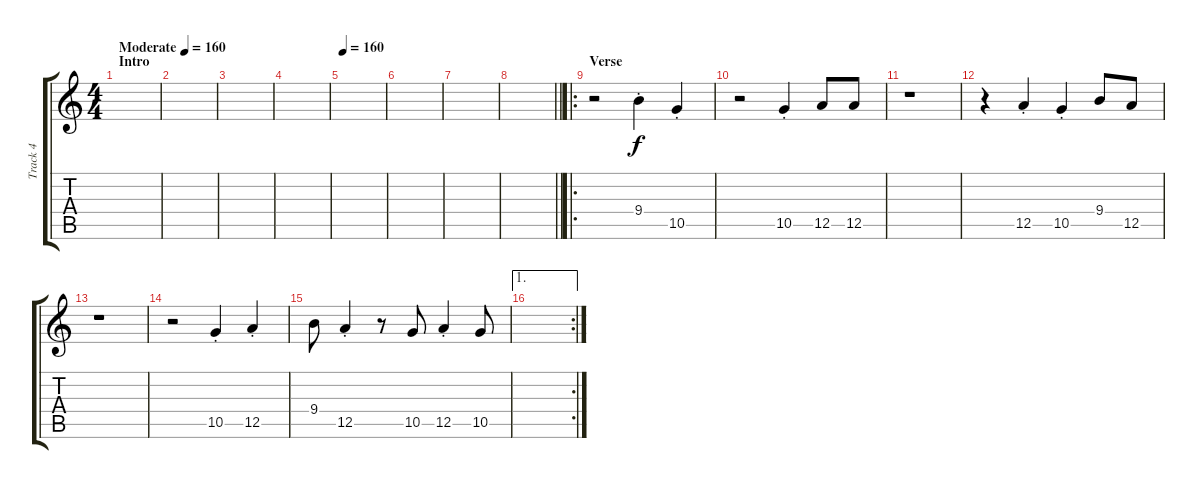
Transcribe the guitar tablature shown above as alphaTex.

\track ("Track 4" "Track 4") {instrument acousticguitarsteel}
\staff {score tabs}
\tuning (E4 B3 G3 D3 A2 E2) {hide}
\ts (4 4)
\section ("" "Intro")
\tempo (160 "Moderate")
\tempo 130
\tempo (160 "Moderate")
\clef g2
\ks c
|
|
|
|
\tempo 160
|
|
|
\barLineRight lightlight
|
\ro
\section ("" "Verse")
r.2 9.4{st}.4 10.5{st}.4 |
r.2 10.5{st}.4 12.5.8 12.5.8 |
r.1 |
r.4 12.5{st}.4 10.5{st}.4 9.4.8 12.5.8 |
r.1 |
r.2 10.5{st}.4 12.5{st}.4 |
9.4.8 12.5{st}.4 r.8 10.5.8 12.5{st}.4 10.5.8 |
\ae 1
\rc 2
